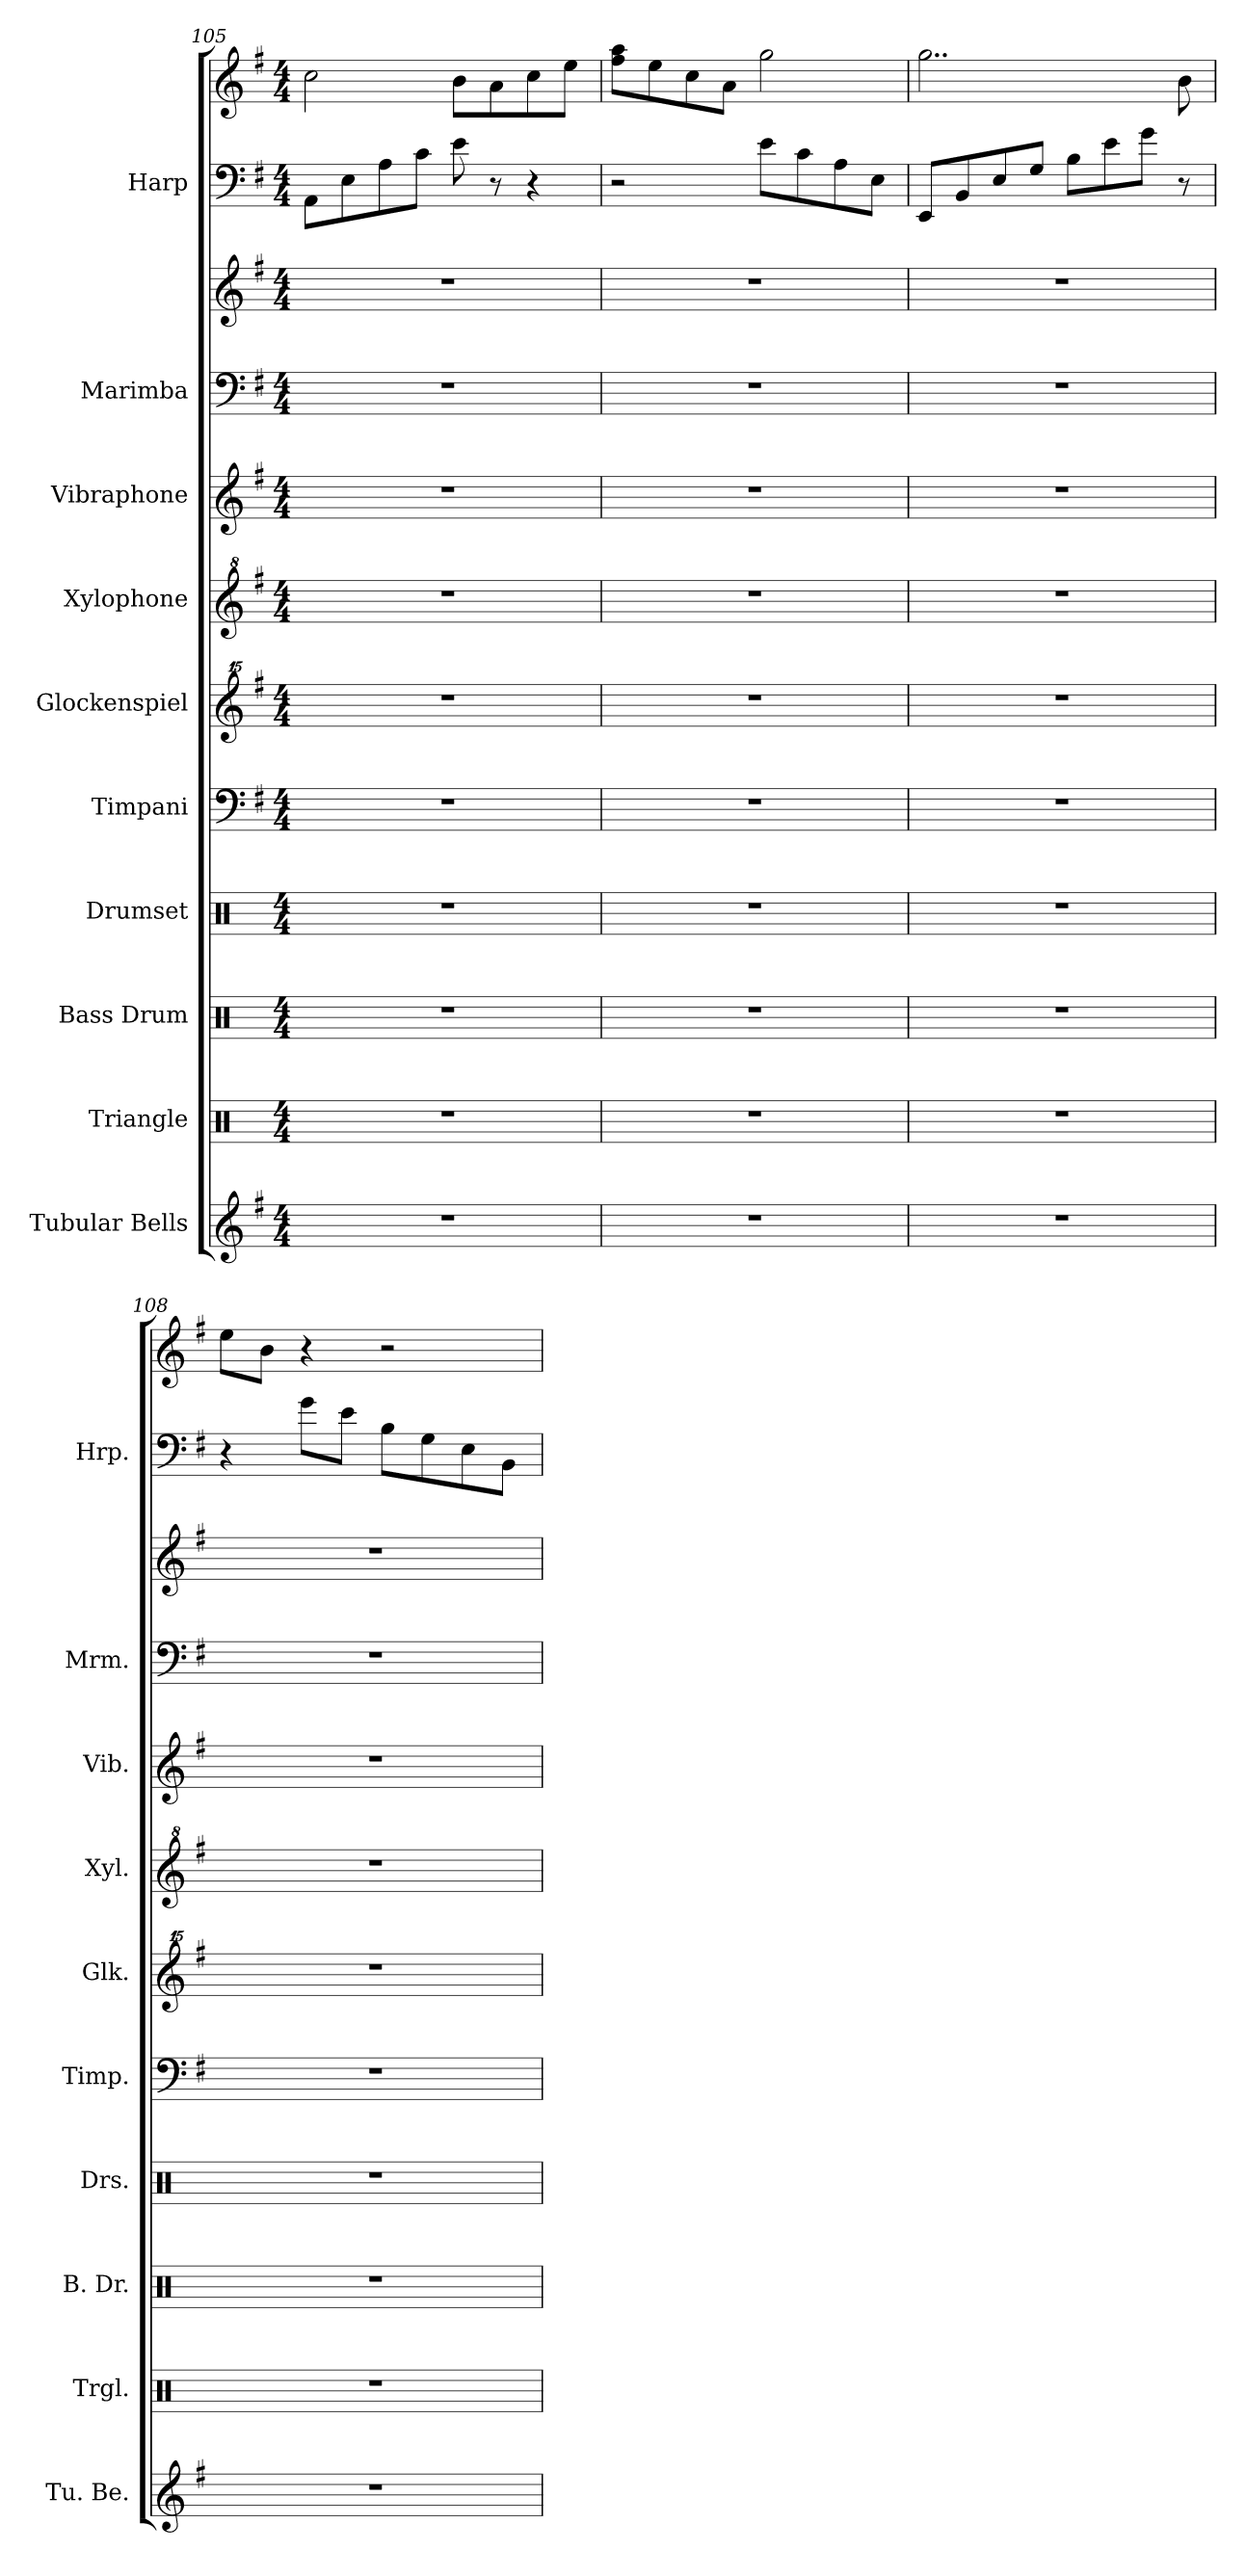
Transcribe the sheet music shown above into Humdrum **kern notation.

**kern	**kern	**kern	**kern	**kern	**kern	**kern	**kern	**kern	**kern	**kern	**kern	**dynam
*part10	*part9	*part8	*part7	*part6	*part5	*part4	*part3	*part2	*part2	*part1	*part1	*part1
*staff12	*staff11	*staff10	*staff9	*staff8	*staff7	*staff6	*staff5	*staff4	*staff3	*staff2	*staff1	*staff1/2
*I"Tubular Bells	*I"Triangle	*I"Bass Drum	*I"Drumset	*I"Timpani	*I"Glockenspiel	*I"Xylophone	*I"Vibraphone	*I"Marimba	*	*I"Harp	*	*
*I'Tu. Be.	*I'Trgl.	*I'B. Dr.	*I'Drs.	*I'Timp.	*I'Glk.	*I'Xyl.	*I'Vib.	*I'Mrm.	*	*I'Hrp.	*	*
*clefG2	*clefX	*clefX	*clefX	*clefF4	*clefG^^2	*clefG^2	*clefG2	*clefF4	*clefG2	*clefF4	*clefG2	*
*k[f#]	*k[]	*k[]	*k[]	*k[f#]	*k[f#]	*k[f#]	*k[f#]	*k[f#]	*k[f#]	*k[f#]	*k[f#]	*
*G:	*C:	*C:	*C:	*G:	*G:	*G:	*G:	*G:	*G:	*G:	*G:	*
*M4/4	*M4/4	*M4/4	*M4/4	*M4/4	*M4/4	*M4/4	*M4/4	*M4/4	*M4/4	*M4/4	*M4/4	*
=105	=105	=105	=105	=105	=105	=105	=105	=105	=105	=105	=105	=105
!	!	!	!	!	!	!	!	!	!	!	!	!LO:DY:b=2
!	!	!	!	!	!	!	!	!	!	!	!	!LO:DY:n=1:b
1r	1r	1r	1r	1r	1r	1r	1r	1r	1r	8AA\L	2cc\	mf mf
.	.	.	.	.	.	.	.	.	.	8E\	.	.
.	.	.	.	.	.	.	.	.	.	8A\	.	.
.	.	.	.	.	.	.	.	.	.	8c\J	.	.
.	.	.	.	.	.	.	.	.	.	8e\	8b\L	.
.	.	.	.	.	.	.	.	.	.	8r	8a\	.
.	.	.	.	.	.	.	.	.	.	4r	8cc\	.
.	.	.	.	.	.	.	.	.	.	.	8ee\J	.
!!LO:PB:g=z
=106	=106	=106	=106	=106	=106	=106	=106	=106	=106	=106	=106	=106
1r	1r	1r	1r	1r	1r	1r	1r	1r	1r	2r	8ff#\ 8aa\L	.
.	.	.	.	.	.	.	.	.	.	.	8ee\	.
.	.	.	.	.	.	.	.	.	.	.	8cc\	.
.	.	.	.	.	.	.	.	.	.	.	8a\J	.
.	.	.	.	.	.	.	.	.	.	8e\L	2gg\	.
.	.	.	.	.	.	.	.	.	.	8c\	.	.
.	.	.	.	.	.	.	.	.	.	8A\	.	.
.	.	.	.	.	.	.	.	.	.	8E\J	.	.
=107	=107	=107	=107	=107	=107	=107	=107	=107	=107	=107	=107	=107
1r	1r	1r	1r	1r	1r	1r	1r	1r	1r	8EE/L	2..gg\	.
.	.	.	.	.	.	.	.	.	.	8BB/	.	.
.	.	.	.	.	.	.	.	.	.	8E/	.	.
.	.	.	.	.	.	.	.	.	.	8G/J	.	.
.	.	.	.	.	.	.	.	.	.	8B\L	.	.
.	.	.	.	.	.	.	.	.	.	8e\	.	.
.	.	.	.	.	.	.	.	.	.	8g\J	.	.
.	.	.	.	.	.	.	.	.	.	8r	8b\	.
=108	=108	=108	=108	=108	=108	=108	=108	=108	=108	=108	=108	=108
1r	1r	1r	1r	1r	1r	1r	1r	1r	1r	4r	8ee\L	.
.	.	.	.	.	.	.	.	.	.	.	8b\J	.
.	.	.	.	.	.	.	.	.	.	8g\L	4r	.
.	.	.	.	.	.	.	.	.	.	8e\J	.	.
.	.	.	.	.	.	.	.	.	.	8B\L	2r	.
.	.	.	.	.	.	.	.	.	.	8G\	.	.
.	.	.	.	.	.	.	.	.	.	8E\	.	.
.	.	.	.	.	.	.	.	.	.	8BB\J	.	.
=	=	=	=	=	=	=	=	=	=	=	=	=
*-	*-	*-	*-	*-	*-	*-	*-	*-	*-	*-	*-	*-
